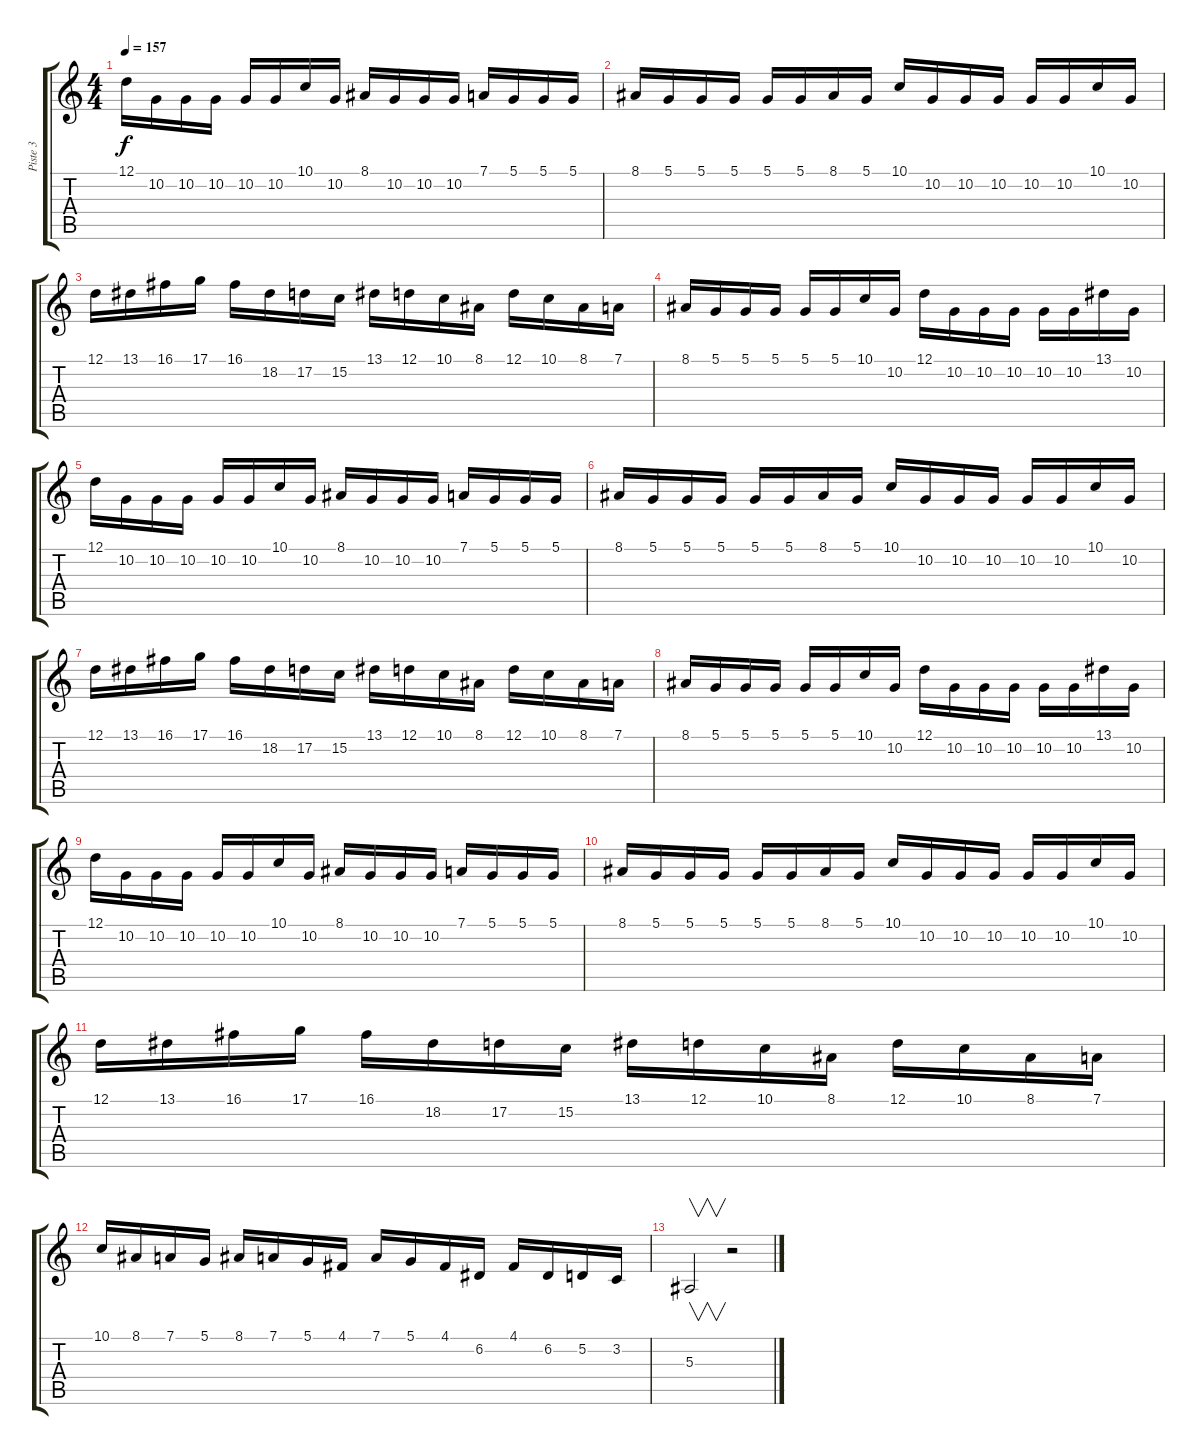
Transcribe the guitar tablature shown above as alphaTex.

\track ("Piste 3" "Piste 3") {instrument lead1square}
\staff {score tabs}
\tuning (D4 A3 F3 C3 G2 D2) {hide}
\ts (4 4)
\tempo 157
\clef g2
\ks c
12.1.16{dy f} 10.2.16 10.2.16 10.2.16 10.2.16 10.2.16 10.1.16 10.2.16 8.1.16 10.2.16 10.2.16 10.2.16 7.1.16 5.1.16 5.1.16 5.1.16 |
8.1.16 5.1.16 5.1.16 5.1.16 5.1.16 5.1.16 8.1.16 5.1.16 10.1.16 10.2.16 10.2.16 10.2.16 10.2.16 10.2.16 10.1.16 10.2.16 |
12.1.16 13.1.16 16.1.16 17.1.16 16.1.16 18.2.16 17.2.16 15.2.16 13.1.16 12.1.16 10.1.16 8.1.16 12.1.16 10.1.16 8.1.16 7.1.16 |
8.1.16 5.1.16 5.1.16 5.1.16 5.1.16 5.1.16 10.1.16 10.2.16 12.1.16 10.2.16 10.2.16 10.2.16 10.2.16 10.2.16 13.1.16 10.2.16 |
12.1.16 10.2.16 10.2.16 10.2.16 10.2.16 10.2.16 10.1.16 10.2.16 8.1.16 10.2.16 10.2.16 10.2.16 7.1.16 5.1.16 5.1.16 5.1.16 |
8.1.16 5.1.16 5.1.16 5.1.16 5.1.16 5.1.16 8.1.16 5.1.16 10.1.16 10.2.16 10.2.16 10.2.16 10.2.16 10.2.16 10.1.16 10.2.16 |
12.1.16 13.1.16 16.1.16 17.1.16 16.1.16 18.2.16 17.2.16 15.2.16 13.1.16 12.1.16 10.1.16 8.1.16 12.1.16 10.1.16 8.1.16 7.1.16 |
8.1.16 5.1.16 5.1.16 5.1.16 5.1.16 5.1.16 10.1.16 10.2.16 12.1.16 10.2.16 10.2.16 10.2.16 10.2.16 10.2.16 13.1.16 10.2.16 |
12.1.16 10.2.16 10.2.16 10.2.16 10.2.16 10.2.16 10.1.16 10.2.16 8.1.16 10.2.16 10.2.16 10.2.16 7.1.16 5.1.16 5.1.16 5.1.16 |
8.1.16 5.1.16 5.1.16 5.1.16 5.1.16 5.1.16 8.1.16 5.1.16 10.1.16 10.2.16 10.2.16 10.2.16 10.2.16 10.2.16 10.1.16 10.2.16 |
12.1.16 13.1.16 16.1.16 17.1.16 16.1.16 18.2.16 17.2.16 15.2.16 13.1.16 12.1.16 10.1.16 8.1.16 12.1.16 10.1.16 8.1.16 7.1.16 |
10.1.16 8.1.16 7.1.16 5.1.16 8.1.16 7.1.16 5.1.16 4.1.16 7.1.16 5.1.16 4.1.16 6.2.16 4.1.16 6.2.16 5.2.16 3.2.16 |
5.3.2{v volume 16 balance 8} r.2
